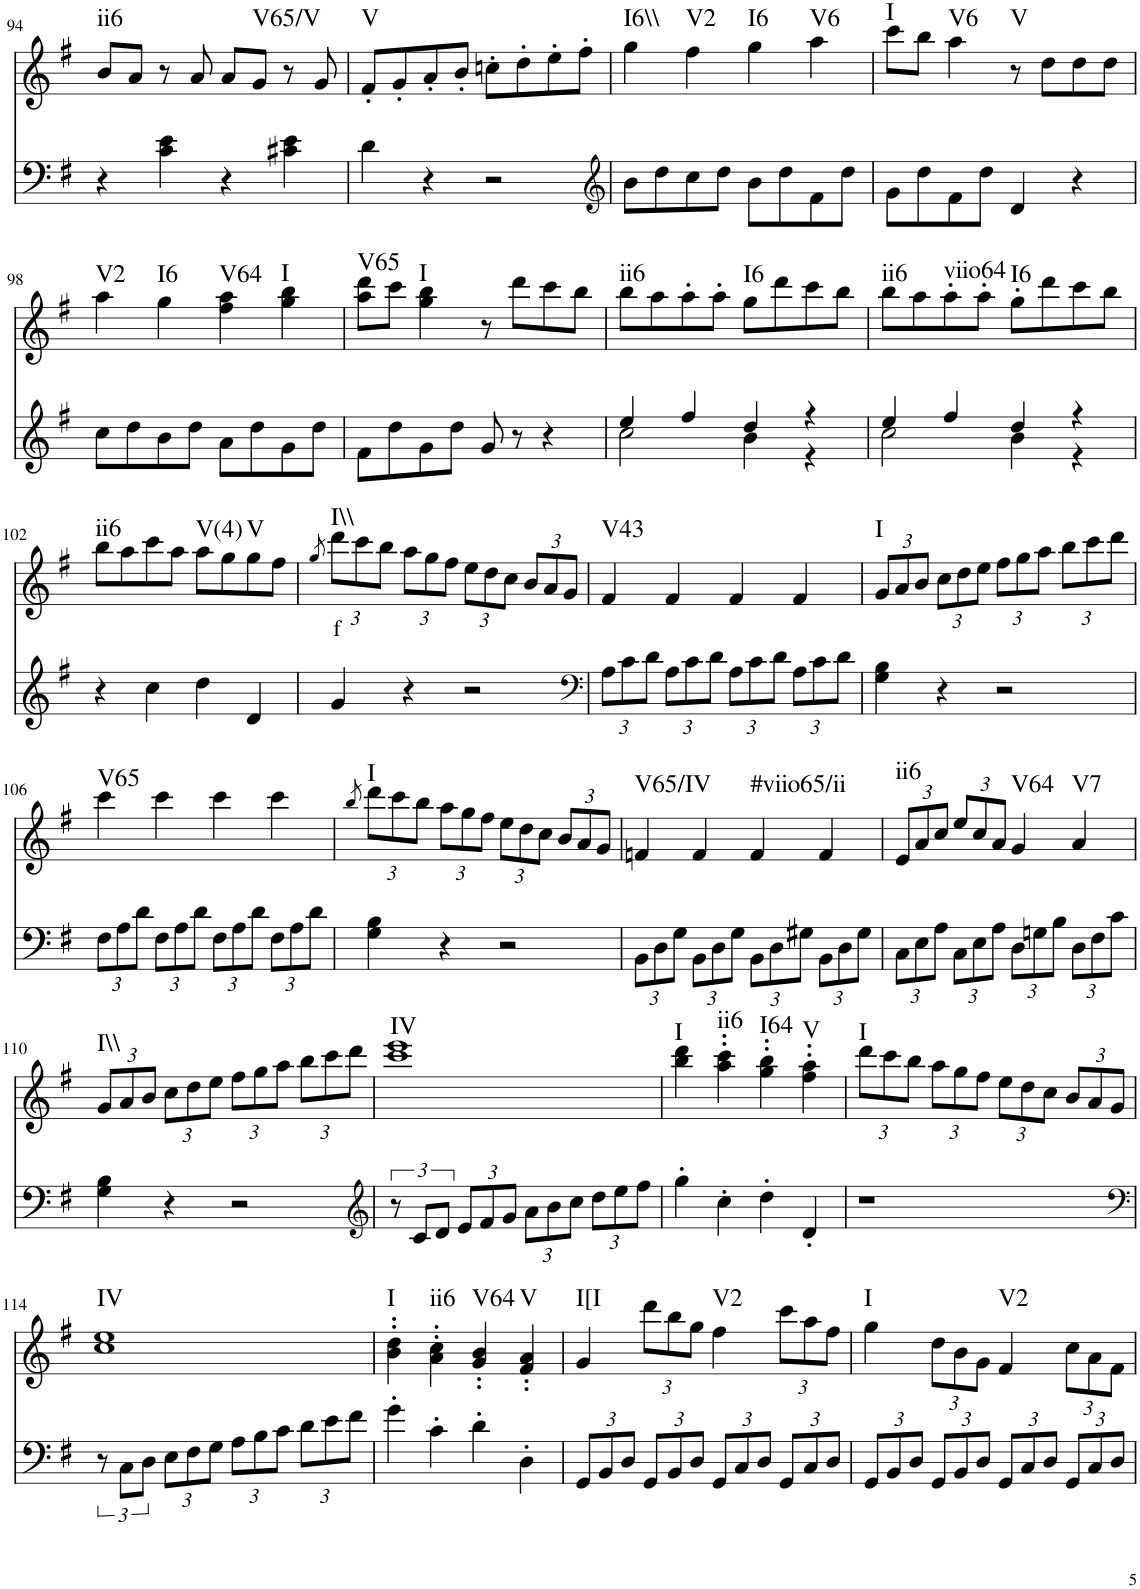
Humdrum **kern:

**kern	**kern	**text	**harte
*part2	*part1	*part1	*part1
*staff2	*staff1	*staff1	*
*I"piano	*I"piano	*	*
*I'Pno	*I'Pno	*	*
!!LO:PB:g=z
*clefF4	*clefG2	*	*
*k[f#]	*k[f#]	*	*
*G:	*G:	*	*
*M2/2	*M2/2	*	*
=94	=94	=94	=94
!	!	!	!LO:H:kt=ii6
4r	8b/L	.	N
.	8a/J	.	.
4c\ 4e\	8r	.	.
.	8a/	.	.
4r	8a/L	.	.
!	!	!	!LO:H:kt=V65/V
.	8g/J	.	N
4c#X\ 4e\	8r	.	.
.	8g/	.	.
=95	=95	=95	=95
!	!	!	!LO:H:kt=V
4d\	8f#'/L	.	N
.	8g'/	.	.
4r	8a'/	.	.
.	8b'/J	.	.
2r	8ccn'\L	.	.
.	8dd'\	.	.
.	8ee'\	.	.
.	8ff#'\J	.	.
=96	=96	=96	=96
*clefG2	*	*	*
!	!	!	!LO:H:kt=I6\\
8b\L	4gg\	.	N
8dd\	.	.	.
!	!	!	!LO:H:kt=V2
8cc\	4ff#\	.	N
8dd\J	.	.	.
!	!	!	!LO:H:kt=I6
8b\L	4gg\	.	N
8dd\	.	.	.
!	!	!	!LO:H:kt=V6
8f#\	4aa\	.	N
8dd\J	.	.	.
=97	=97	=97	=97
!	!	!	!LO:H:kt=I
8g\L	8ccc\L	.	N
8dd\	8bb\J	.	.
!	!	!	!LO:H:kt=V6
8f#\	4aa\	.	N
8dd\J	.	.	.
!	!	!	!LO:H:kt=V
4d/	8r	.	N
.	8dd\L	.	.
4r	8dd\	.	.
.	8dd\J	.	.
!!LO:LB:g=z
=98	=98	=98	=98
!	!	!	!LO:H:kt=V2
8cc\L	4aa\	.	N
8dd\	.	.	.
!	!	!	!LO:H:kt=I6
8b\	4gg\	.	N
8dd\J	.	.	.
!	!	!	!LO:H:kt=V64
8a\L	4ff#\ 4aa\	.	N
8dd\	.	.	.
!	!	!	!LO:H:kt=I
8g\	4gg\ 4bb\	.	N
8dd\J	.	.	.
=99	=99	=99	=99
!	!	!	!LO:H:kt=V65
8f#\L	8aa\ 8ddd\L	.	N
8dd\	8ccc\J	.	.
!	!	!	!LO:H:kt=I
8g\	4gg\ 4bb\	.	N
8dd\J	.	.	.
8g/	8r	.	.
8r	8ddd\L	.	.
4r	8ccc\	.	.
.	8bb\J	.	.
=100	=100	=100	=100
*^	*	*	*
!	!	!	!	!LO:H:kt=ii6
4ee/	2cc\	8bb\L	.	N
.	.	8aa\	.	.
4ff#/	.	8aa'\	.	.
.	.	8aa'\J	.	.
!	!	!	!	!LO:H:kt=I6
4dd/	4b\	8gg\L	.	N
.	.	8ddd\	.	.
4r	4r	8ccc\	.	.
.	.	8bb\J	.	.
=101	=101	=101	=101	=101
!	!	!	!	!LO:H:kt=ii6
4ee/	2cc\	8bb\L	.	N
.	.	8aa\	.	.
!	!	!	!	!LO:H:kt=viio64
4ff#/	.	8aa'\	.	N
.	.	8aa'\J	.	.
!	!	!	!	!LO:H:kt=I6
4dd/	4b\	8gg'\L	.	N
.	.	8ddd\	.	.
4r	4r	8ccc\	.	.
.	.	8bb\J	.	.
*v	*v	*	*	*
!!LO:LB:g=z
=102	=102	=102	=102
!	!	!	!LO:H:kt=ii6
4r	8bb\L	.	N
.	8aa\	.	.
4cc\	8ccc\	.	.
.	8aa\J	.	.
!	!	!	!LO:H:kt=V(4)
4dd\	8aa\L	.	N
.	8gg\	.	.
!	!	!	!LO:H:kt=V
4d/	8gg\	.	N
.	8ff#\J	.	.
=103	=103	=103	=103
.	8qgg/	.	.
*	*Xbrackettup	*	*
!	!	!LO:LY:b	!LO:H:kt=I\\
4g/	12ddd\L	f	N
.	12ccc\	.	.
.	12bb\J	.	.
4r	12aa\L	.	.
.	12gg\	.	.
.	12ff#\J	.	.
2r	12ee\L	.	.
.	12dd\	.	.
.	12cc\J	.	.
.	12b/L	.	.
.	12a/	.	.
.	12g/J	.	.
=104	=104	=104	=104
*clefF4	*	*	*
*Xbrackettup	*	*	*
!	!	!	!LO:H:kt=V43
12A\L	4f#/	.	N
12c\	.	.	.
12d\J	.	.	.
12A\L	4f#/	.	.
12c\	.	.	.
12d\J	.	.	.
12A\L	4f#/	.	.
12c\	.	.	.
12d\J	.	.	.
12A\L	4f#/	.	.
12c\	.	.	.
12d\J	.	.	.
=105	=105	=105	=105
!	!	!	!LO:H:kt=I
4G\ 4B\	12g/L	.	N
.	12a/	.	.
.	12b/J	.	.
4r	12cc\L	.	.
.	12dd\	.	.
.	12ee\J	.	.
2r	12ff#\L	.	.
.	12gg\	.	.
.	12aa\J	.	.
.	12bb\L	.	.
.	12ccc\	.	.
.	12ddd\J	.	.
!!LO:LB:g=z
=106	=106	=106	=106
!	!	!	!LO:H:kt=V65
12F#\L	4ccc\	.	N
12A\	.	.	.
12d\J	.	.	.
12F#\L	4ccc\	.	.
12A\	.	.	.
12d\J	.	.	.
12F#\L	4ccc\	.	.
12A\	.	.	.
12d\J	.	.	.
12F#\L	4ccc\	.	.
12A\	.	.	.
12d\J	.	.	.
=107	=107	=107	=107
.	8qbb/	.	.
!	!	!	!LO:H:kt=I
4G\ 4B\	12ddd\L	.	N
.	12ccc\	.	.
.	12bb\J	.	.
4r	12aa\L	.	.
.	12gg\	.	.
.	12ff#\J	.	.
2r	12ee\L	.	.
.	12dd\	.	.
.	12cc\J	.	.
.	12b/L	.	.
.	12a/	.	.
.	12g/J	.	.
=108	=108	=108	=108
!	!	!	!LO:H:kt=V65/IV
12BB\L	4fn/	.	N
12D\	.	.	.
12G\J	.	.	.
12BB\L	4f/	.	.
12D\	.	.	.
12G\J	.	.	.
!	!	!	!LO:H:kt=#viio65/ii
12BB\L	4f/	.	N
12D\	.	.	.
12G#X\J	.	.	.
12BB\L	4f/	.	.
12D\	.	.	.
12G#\J	.	.	.
=109	=109	=109	=109
!	!	!	!LO:H:kt=ii6
12C\L	12e/L	.	N
12E\	12a/	.	.
12A\J	12cc/J	.	.
12C\L	12ee/L	.	.
12E\	12cc/	.	.
12A\J	12a/J	.	.
!	!	!	!LO:H:kt=V64
12D\L	4g/	.	N
12Gn\	.	.	.
12B\J	.	.	.
!	!	!	!LO:H:kt=V7
12D\L	4a/	.	N
12F#\	.	.	.
12c\J	.	.	.
!!LO:LB:g=z
=110	=110	=110	=110
!	!	!	!LO:H:kt=I\\
4G\ 4B\	12g/L	.	N
.	12a/	.	.
.	12b/J	.	.
4r	12cc\L	.	.
.	12dd\	.	.
.	12ee\J	.	.
2r	12ff#\L	.	.
.	12gg\	.	.
.	12aa\J	.	.
.	12bb\L	.	.
.	12ccc\	.	.
.	12ddd\J	.	.
=111	=111	=111	=111
*clefG2	*	*	*
*brackettup	*	*	*
!	!	!	!LO:H:kt=IV
12r	1ccc 1eee	.	N
12c/L	.	.	.
12d/J	.	.	.
*Xbrackettup	*	*	*
12e/L	.	.	.
12f#/	.	.	.
12g/J	.	.	.
12a\L	.	.	.
12b\	.	.	.
12cc\J	.	.	.
12dd\L	.	.	.
12ee\	.	.	.
12ff#\J	.	.	.
=112	=112	=112	=112
!	!	!	!LO:H:kt=I
4gg'\	4bb\ 4ddd\	.	N
!	!	!	!LO:H:kt=ii6
4cc'\	4aa\' 4ccc\'	.	N
!	!	!	!LO:H:kt=I64
4dd'\	4gg\' 4bb\'	.	N
!	!	!	!LO:H:kt=V
4d'/	4ff#\' 4aa\'	.	N
=113	=113	=113	=113
!	!	!	!LO:H:kt=I
1r	12ddd\L	.	N
.	12ccc\	.	.
.	12bb\J	.	.
.	12aa\L	.	.
.	12gg\	.	.
.	12ff#\J	.	.
.	12ee\L	.	.
.	12dd\	.	.
.	12cc\J	.	.
.	12b/L	.	.
.	12a/	.	.
.	12g/J	.	.
!!LO:LB:g=z
=114	=114	=114	=114
*clefF4	*	*	*
*brackettup	*	*	*
!	!	!	!LO:H:kt=IV
12r	1cc 1ee	.	N
12C\L	.	.	.
12D\J	.	.	.
*Xbrackettup	*	*	*
12E\L	.	.	.
12F#\	.	.	.
12G\J	.	.	.
12A\L	.	.	.
12B\	.	.	.
12c\J	.	.	.
12d\L	.	.	.
12e\	.	.	.
12f#\J	.	.	.
=115	=115	=115	=115
!	!	!	!LO:H:kt=I
4g'\	4b\' 4dd\'	.	N
!	!	!	!LO:H:kt=ii6
4c'\	4a\' 4cc\'	.	N
!	!	!	!LO:H:kt=V64
4d'\	4g/' 4b/'	.	N
!	!	!	!LO:H:kt=V
4D'\	4f#/' 4a/'	.	N
=116	=116	=116	=116
!	!	!	!LO:H:kt=I[I
12GG/L	4g/	.	N
12BB/	.	.	.
12D/J	.	.	.
12GG/L	12ddd\L	.	.
12BB/	12bb\	.	.
12D/J	12gg\J	.	.
!	!	!	!LO:H:kt=V2
12GG/L	4ff#\	.	N
12C/	.	.	.
12D/J	.	.	.
12GG/L	12ccc\L	.	.
12C/	12aa\	.	.
12D/J	12ff#\J	.	.
=117	=117	=117	=117
!	!	!	!LO:H:kt=I
12GG/L	4gg\	.	N
12BB/	.	.	.
12D/J	.	.	.
12GG/L	12dd\L	.	.
12BB/	12b\	.	.
12D/J	12g\J	.	.
!	!	!	!LO:H:kt=V2
12GG/L	4f#/	.	N
12C/	.	.	.
12D/J	.	.	.
12GG/L	12cc\L	.	.
12C/	12a\	.	.
12D/J	12f#\J	.	.
=	=	=	=
*-	*-	*-	*-
